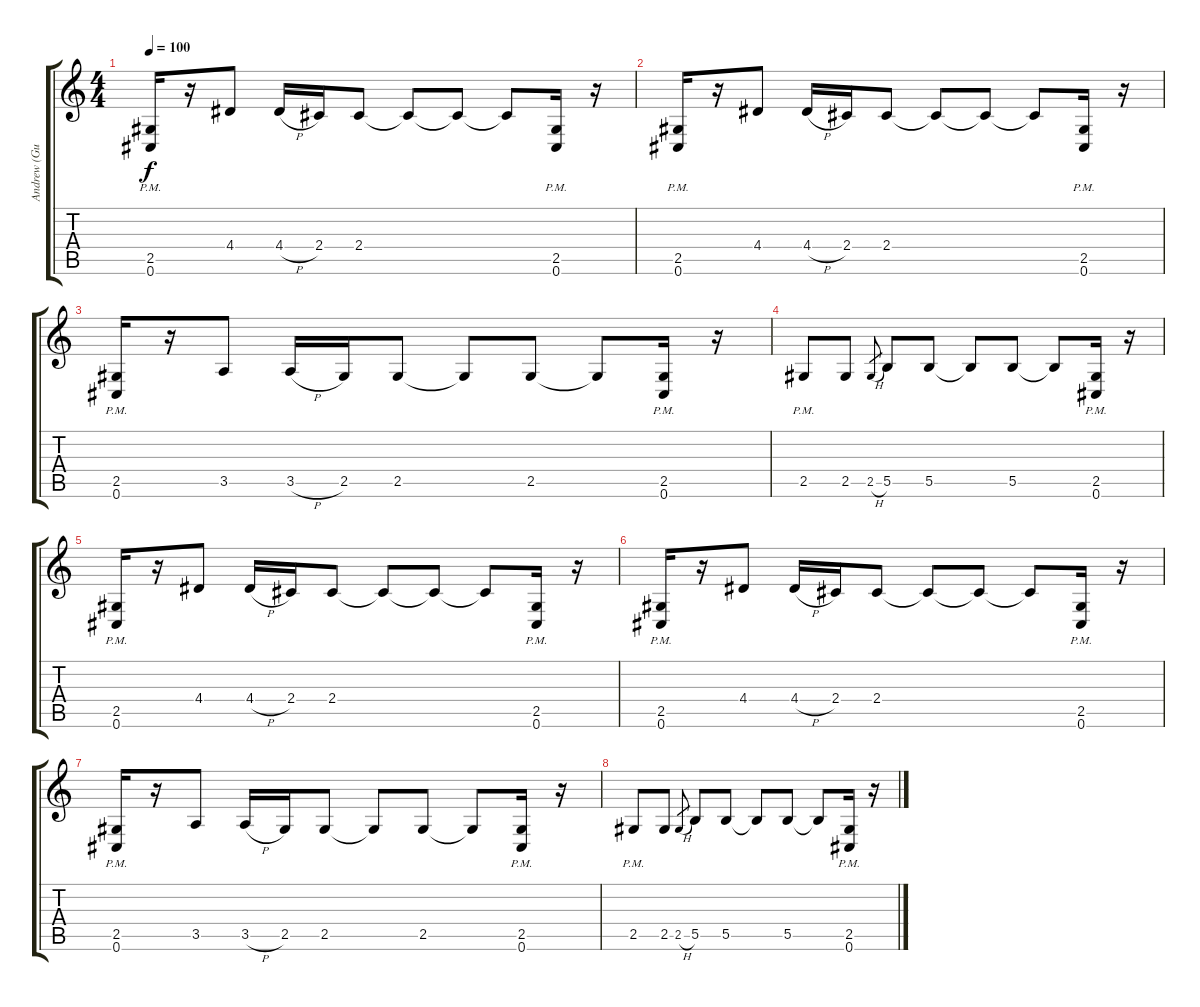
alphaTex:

\track ("Andrew (Guitar left) tuned to C#" "Andrew (Gu") {instrument distortionguitar}
\staff {score tabs}
\tuning (Db4 Ab3 E3 B2 Gb2 Db2) {hide}
\ts (4 4)
\tempo 100
\clef g2
\ks c
(2.5{pm} 0.6{pm}).16{dy f} r.16 4.4.8 4.4{h}.16 2.4.16 2.4.8 2.4{t}.8 2.4{t}.8 2.4{t}.8 (2.5{pm} 0.6{pm}).16 r.16 |
(2.5{pm} 0.6{pm}).16 r.16 4.4.8 4.4{h}.16 2.4.16 2.4.8 2.4{t}.8 2.4{t}.8 2.4{t}.8 (2.5{pm} 0.6{pm}).16 r.16 |
(2.5{pm} 0.6{pm}).16 r.16 3.5.8 3.5{h}.16 2.5.16 2.5.8 2.5{t}.8 2.5.8 2.5{t}.8 (2.5{pm} 0.6{pm}).16 r.16 |
2.5{pm}.8 2.5.8 2.5{h}.8{gr} 5.5.8 5.5.8 5.5{t}.8 5.5.8 5.5{t}.8 (2.5{pm} 0.6{pm}).16 r.16 |
(2.5{pm} 0.6{pm}).16 r.16 4.4.8 4.4{h}.16 2.4.16 2.4.8 2.4{t}.8 2.4{t}.8 2.4{t}.8 (2.5{pm} 0.6{pm}).16 r.16 |
(2.5{pm} 0.6{pm}).16 r.16 4.4.8 4.4{h}.16 2.4.16 2.4.8 2.4{t}.8 2.4{t}.8 2.4{t}.8 (2.5{pm} 0.6{pm}).16 r.16 |
(2.5{pm} 0.6{pm}).16 r.16 3.5.8 3.5{h}.16 2.5.16 2.5.8 2.5{t}.8 2.5.8 2.5{t}.8 (2.5{pm} 0.6{pm}).16 r.16 |
2.5{pm}.8 2.5.8 2.5{h}.8{gr} 5.5.8 5.5.8 5.5{t}.8 5.5.8 5.5{t}.8 (2.5{pm} 0.6{pm}).16 r.16
